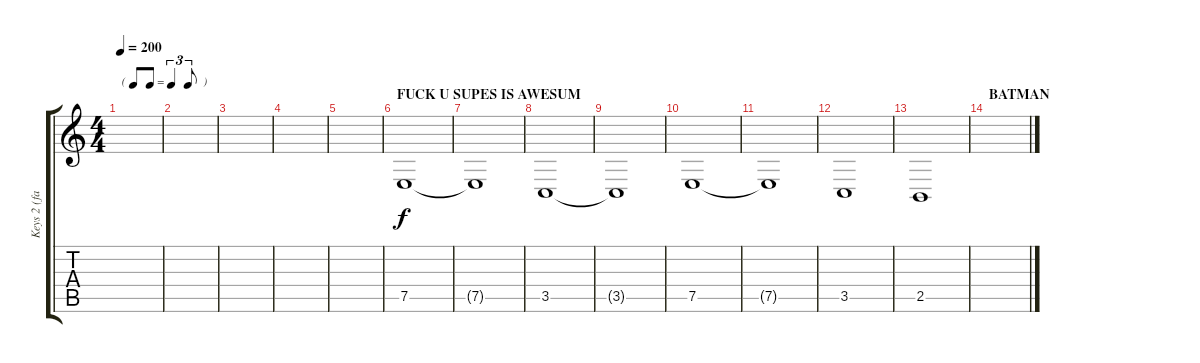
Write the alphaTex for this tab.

\track ("Keys 2 (faggot 2)" "Keys 2 (fa") {instrument choiraahs}
\staff {score tabs}
\tuning (E4 Db4 A3 E3 A2 E2) {hide}
\ts (4 4)
\tf triplet8th
\tempo 200
\clef g2
\ks c
|
|
|
|
|
\section ("" "FUCK U SUPES IS AWESUM")
7.5.1 |
7.5{t}.1 |
3.5.1 |
3.5{t}.1 |
7.5.1 |
7.5{t}.1 |
3.5.1 |
2.5.1 |
\section ("" "BATMAN")
